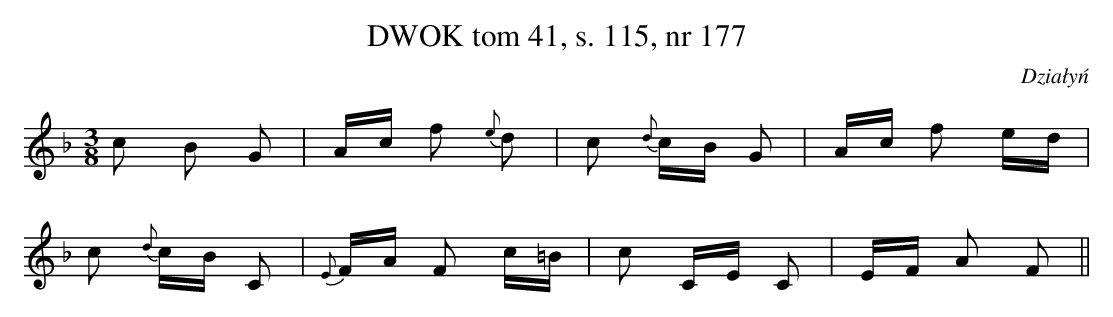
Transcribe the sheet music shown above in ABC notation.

X:1
T:DWOK tom 41, s. 115, nr 177
O:Działyń
L:1/16
M:3/8
K:F
c2 B2 G2|Ac f2 {e }d2|c2 {d }cB G2|Ac f2 ed|
c2 {d }cB C2|{E}FA F2 c=B|c2 CE C2|EF A2 F2||
